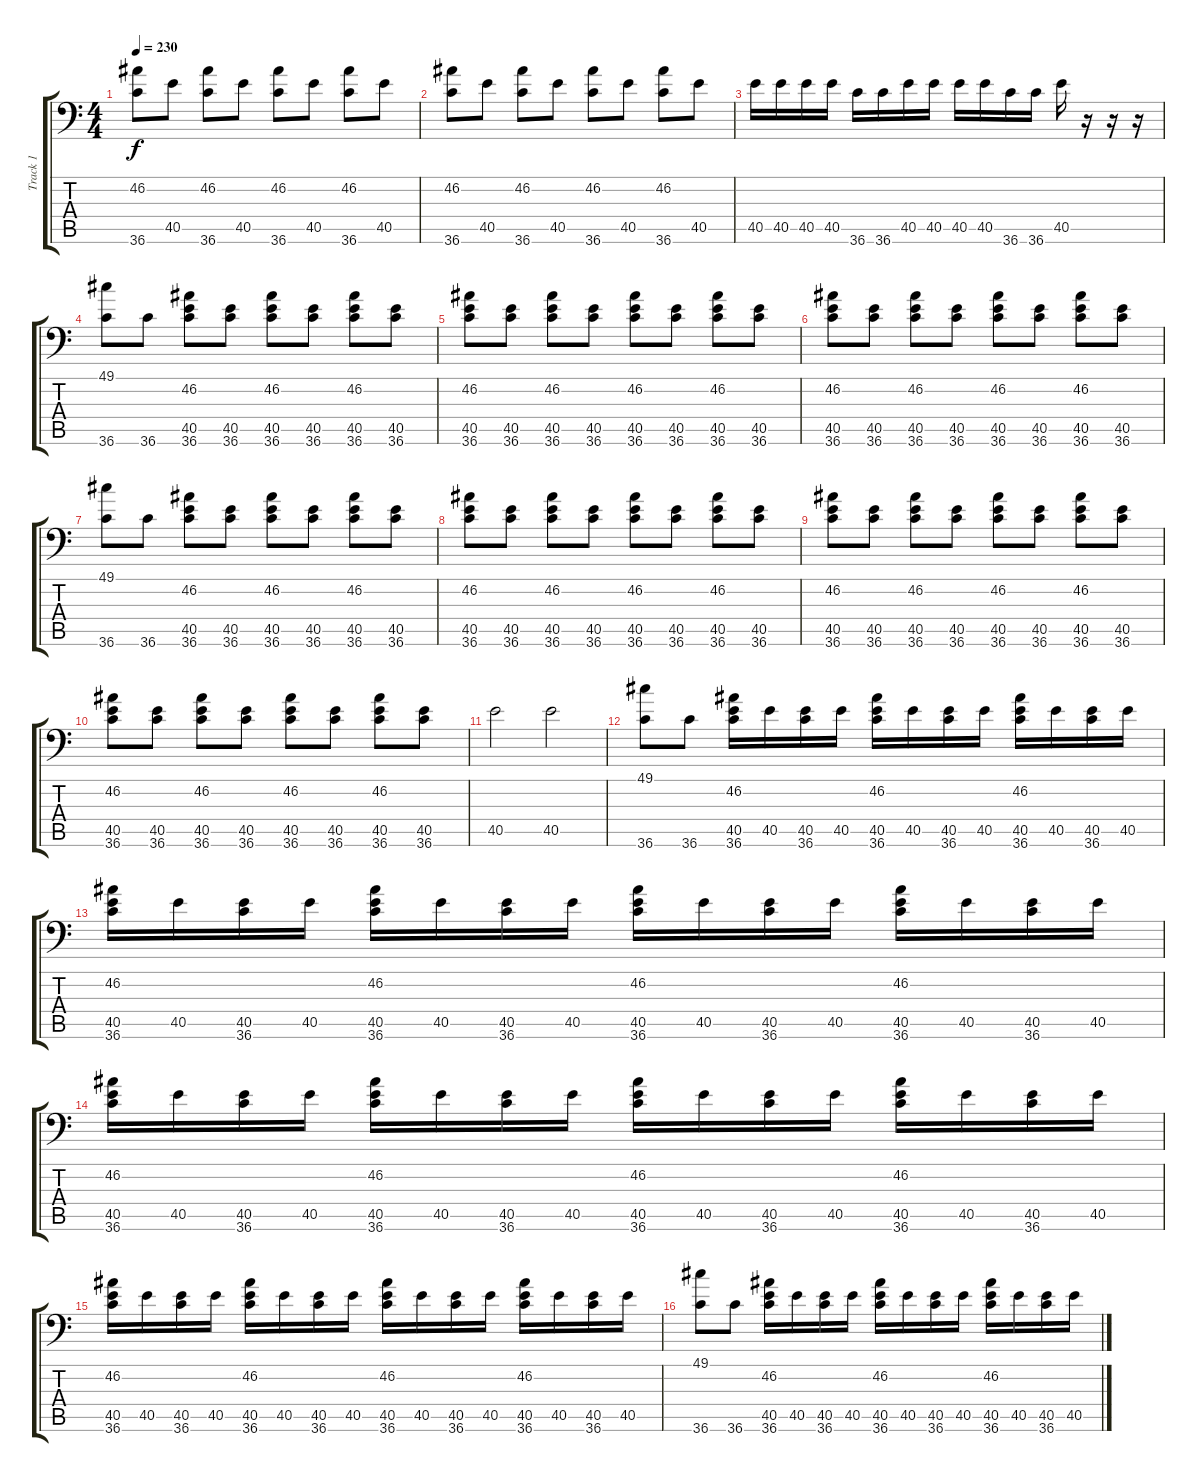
\track ("Track 1" "Track 1") {instrument acousticgrandpiano}
\staff {score tabs}
\tuning (C-1 C-1 C-1 C-1 C-1 C-1) {hide}
\ts (4 4)
\tempo 230
\clef f4
\ks c
(46.2 36.6).8{dy f} 40.5.8 (46.2 36.6).8 40.5.8 (46.2 36.6).8 40.5.8 (46.2 36.6).8 40.5.8 |
(46.2 36.6).8 40.5.8 (46.2 36.6).8 40.5.8 (46.2 36.6).8 40.5.8 (46.2 36.6).8 40.5.8 |
40.5.16 40.5.16 40.5.16 40.5.16 36.6.16 36.6.16 40.5.16 40.5.16 40.5.16 40.5.16 36.6.16 36.6.16 40.5.16 r.16 r.16 r.16 |
(49.1 36.6).8 36.6.8 (46.2 40.5 36.6).8 (40.5 36.6).8 (46.2 40.5 36.6).8 (40.5 36.6).8 (46.2 40.5 36.6).8 (40.5 36.6).8 |
(46.2 40.5 36.6).8 (40.5 36.6).8 (46.2 40.5 36.6).8 (40.5 36.6).8 (46.2 40.5 36.6).8 (40.5 36.6).8 (46.2 40.5 36.6).8 (40.5 36.6).8 |
(46.2 40.5 36.6).8 (40.5 36.6).8 (46.2 40.5 36.6).8 (40.5 36.6).8 (46.2 40.5 36.6).8 (40.5 36.6).8 (46.2 40.5 36.6).8 (40.5 36.6).8 |
(49.1 36.6).8 36.6.8 (46.2 40.5 36.6).8 (40.5 36.6).8 (46.2 40.5 36.6).8 (40.5 36.6).8 (46.2 40.5 36.6).8 (40.5 36.6).8 |
(46.2 40.5 36.6).8 (40.5 36.6).8 (46.2 40.5 36.6).8 (40.5 36.6).8 (46.2 40.5 36.6).8 (40.5 36.6).8 (46.2 40.5 36.6).8 (40.5 36.6).8 |
(46.2 40.5 36.6).8 (40.5 36.6).8 (46.2 40.5 36.6).8 (40.5 36.6).8 (46.2 40.5 36.6).8 (40.5 36.6).8 (46.2 40.5 36.6).8 (40.5 36.6).8 |
(46.2 40.5 36.6).8 (40.5 36.6).8 (46.2 40.5 36.6).8 (40.5 36.6).8 (46.2 40.5 36.6).8 (40.5 36.6).8 (46.2 40.5 36.6).8 (40.5 36.6).8 |
40.5.2 40.5.2 |
(49.1 36.6).8 36.6.8 (46.2 40.5 36.6).16 40.5.16 (40.5 36.6).16 40.5.16 (46.2 40.5 36.6).16 40.5.16 (40.5 36.6).16 40.5.16 (46.2 40.5 36.6).16 40.5.16 (40.5 36.6).16 40.5.16 |
(46.2 40.5 36.6).16 40.5.16 (40.5 36.6).16 40.5.16 (46.2 40.5 36.6).16 40.5.16 (40.5 36.6).16 40.5.16 (46.2 40.5 36.6).16 40.5.16 (40.5 36.6).16 40.5.16 (46.2 40.5 36.6).16 40.5.16 (40.5 36.6).16 40.5.16 |
(46.2 40.5 36.6).16 40.5.16 (40.5 36.6).16 40.5.16 (46.2 40.5 36.6).16 40.5.16 (40.5 36.6).16 40.5.16 (46.2 40.5 36.6).16 40.5.16 (40.5 36.6).16 40.5.16 (46.2 40.5 36.6).16 40.5.16 (40.5 36.6).16 40.5.16 |
(46.2 40.5 36.6).16 40.5.16 (40.5 36.6).16 40.5.16 (46.2 40.5 36.6).16 40.5.16 (40.5 36.6).16 40.5.16 (46.2 40.5 36.6).16 40.5.16 (40.5 36.6).16 40.5.16 (46.2 40.5 36.6).16 40.5.16 (40.5 36.6).16 40.5.16 |
(49.1 36.6).8 36.6.8 (46.2 40.5 36.6).16 40.5.16 (40.5 36.6).16 40.5.16 (46.2 40.5 36.6).16 40.5.16 (40.5 36.6).16 40.5.16 (46.2 40.5 36.6).16 40.5.16 (40.5 36.6).16 40.5.16
